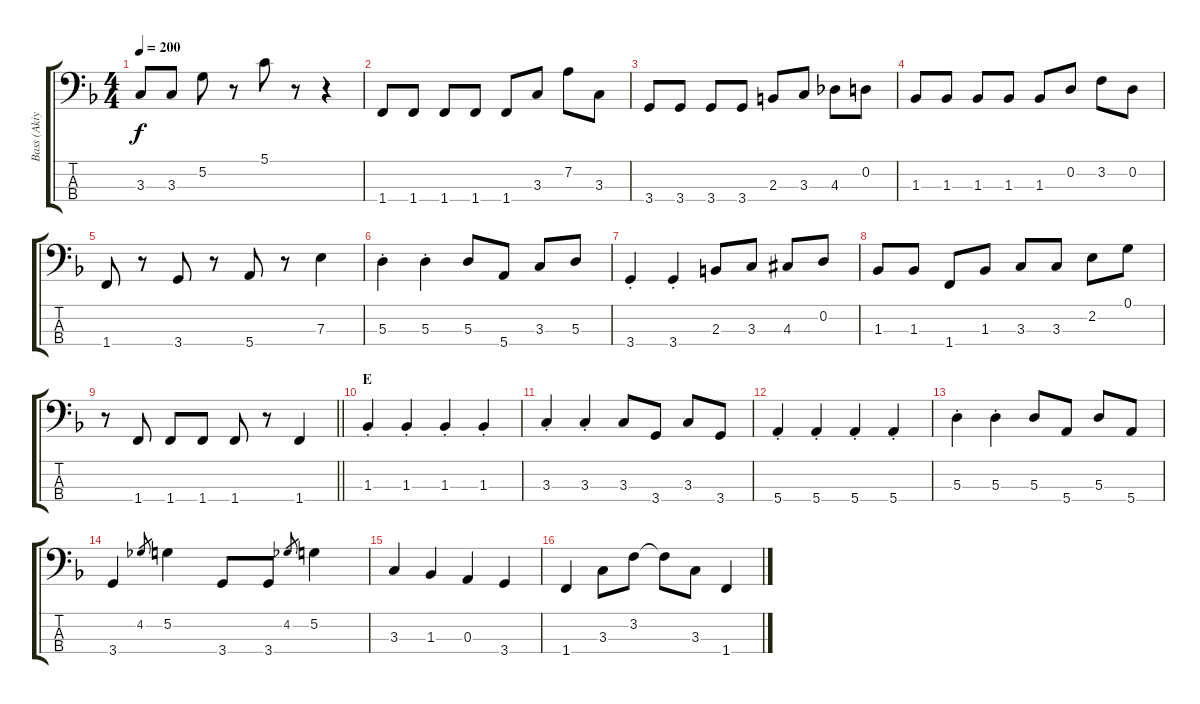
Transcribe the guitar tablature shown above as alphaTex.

\track ("Bass (Akiyama Mio)" "Bass (Akiy") {instrument electricbassfinger}
\staff {score tabs}
\tuning (G2 D2 A1 E1) {hide}
\ts (4 4)
\tempo 200
\clef f4
\ks f
3.3{t}.8{dy f} 3.3.8 5.2.8 r.8 5.1.8 r.8 r.4 |
1.4.8 1.4.8 1.4.8 1.4.8 1.4.8 3.3.8 7.2.8 3.3.8 |
3.4.8 3.4.8 3.4.8 3.4.8 2.3.8 3.3.8 4.3.8 0.2.8 |
1.3.8 1.3.8 1.3.8 1.3.8 1.3.8 0.2.8 3.2.8 0.2.8 |
1.4.8 r.8 3.4.8 r.8 5.4.8 r.8 7.3.4 |
5.3{st}.4 5.3{st}.4 5.3.8 5.4.8 3.3.8 5.3.8 |
3.4{st}.4 3.4{st}.4 2.3.8 3.3.8 4.3{acc #}.8 0.2.8 |
1.3.8 1.3.8 1.4.8 1.3.8 3.3.8 3.3.8 2.2.8 0.1.8 |
\barLineRight lightlight
r.8 1.4.8 1.4.8 1.4.8 1.4.8 r.8 1.4.4 |
\section ("" "E")
1.3{st}.4 1.3{st}.4 1.3{st}.4 1.3{st}.4 |
3.3{st}.4 3.3{st}.4 3.3.8 3.4.8 3.3.8 3.4.8 |
5.4{st}.4 5.4{st}.4 5.4{st}.4 5.4{st}.4 |
5.3{st}.4 5.3{st}.4 5.3.8 5.4.8 5.3.8 5.4.8 |
3.4.4 4.2.8{gr} 5.2.4 3.4.8 3.4.8 4.2.8{gr} 5.2.4 |
3.3.4 1.3.4 0.3.4 3.4.4 |
1.4.4 3.3.8 3.2.8 3.2{t}.8 3.3.8 1.4.4
